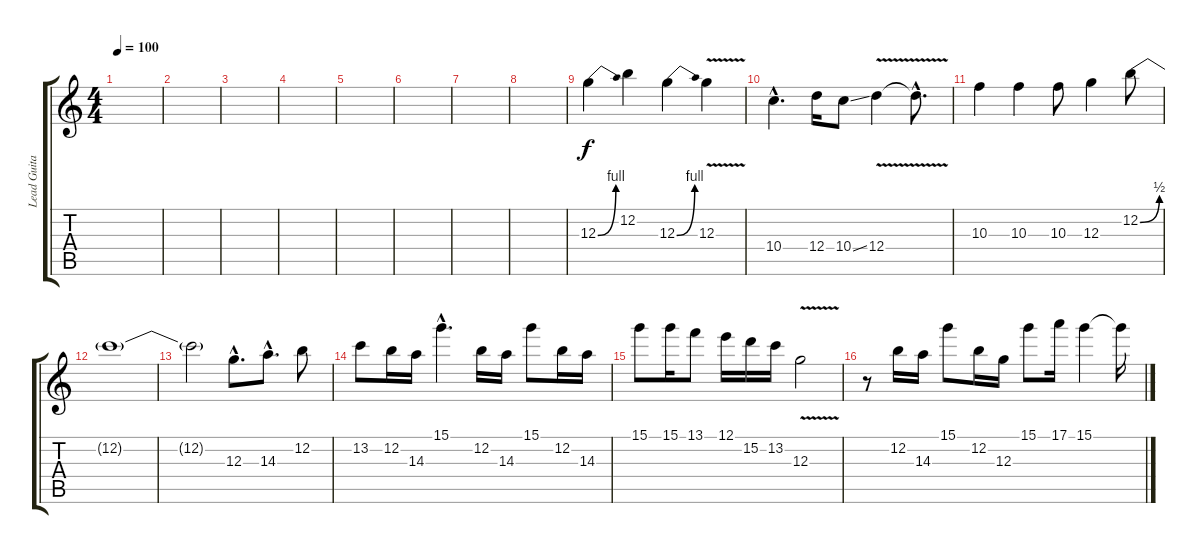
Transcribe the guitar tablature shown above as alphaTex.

\track ("Lead Guitar" "Lead Guita") {instrument distortionguitar}
\staff {score tabs}
\tuning (E4 B3 G3 D3 A2 E2) {hide}
\ts (4 4)
\section ("" "")
\tempo 100
\clef g2
\ks c
|
|
|
|
|
|
|
|
12.3{be (bend 0 0 60 4)}.4 12.2.4 12.3{be (bend 0 0 60 4)}.4 12.3{v}.4 |
10.4{hac}.4{d} 12.4.16 10.4{ss}.8 12.4{v}.4 12.4{hac t}.8{d} |
10.3.4 10.3.4 10.3.8 12.3.4 12.2{be (bend 0 0 60 2)}.8 |
12.2{t}.1 |
12.2{t}.2 12.3{hac}.8{d} 14.3{hac}.8{d} 12.2.8 |
\section ("" "")
13.2.8 12.2.16 14.3.16 15.1{hac}.4{d} 12.2.16 14.3.16 15.1.8 12.2.16 14.3.16 |
15.1.8 15.1.16 13.1.8 12.1.16 15.2.16 13.2.16 12.3{v}.2 |
r.8 12.2.16 14.3.16 15.1.8 12.2.16 12.3.16 15.1.8 17.1.16 15.1.4 15.1{t}.16
